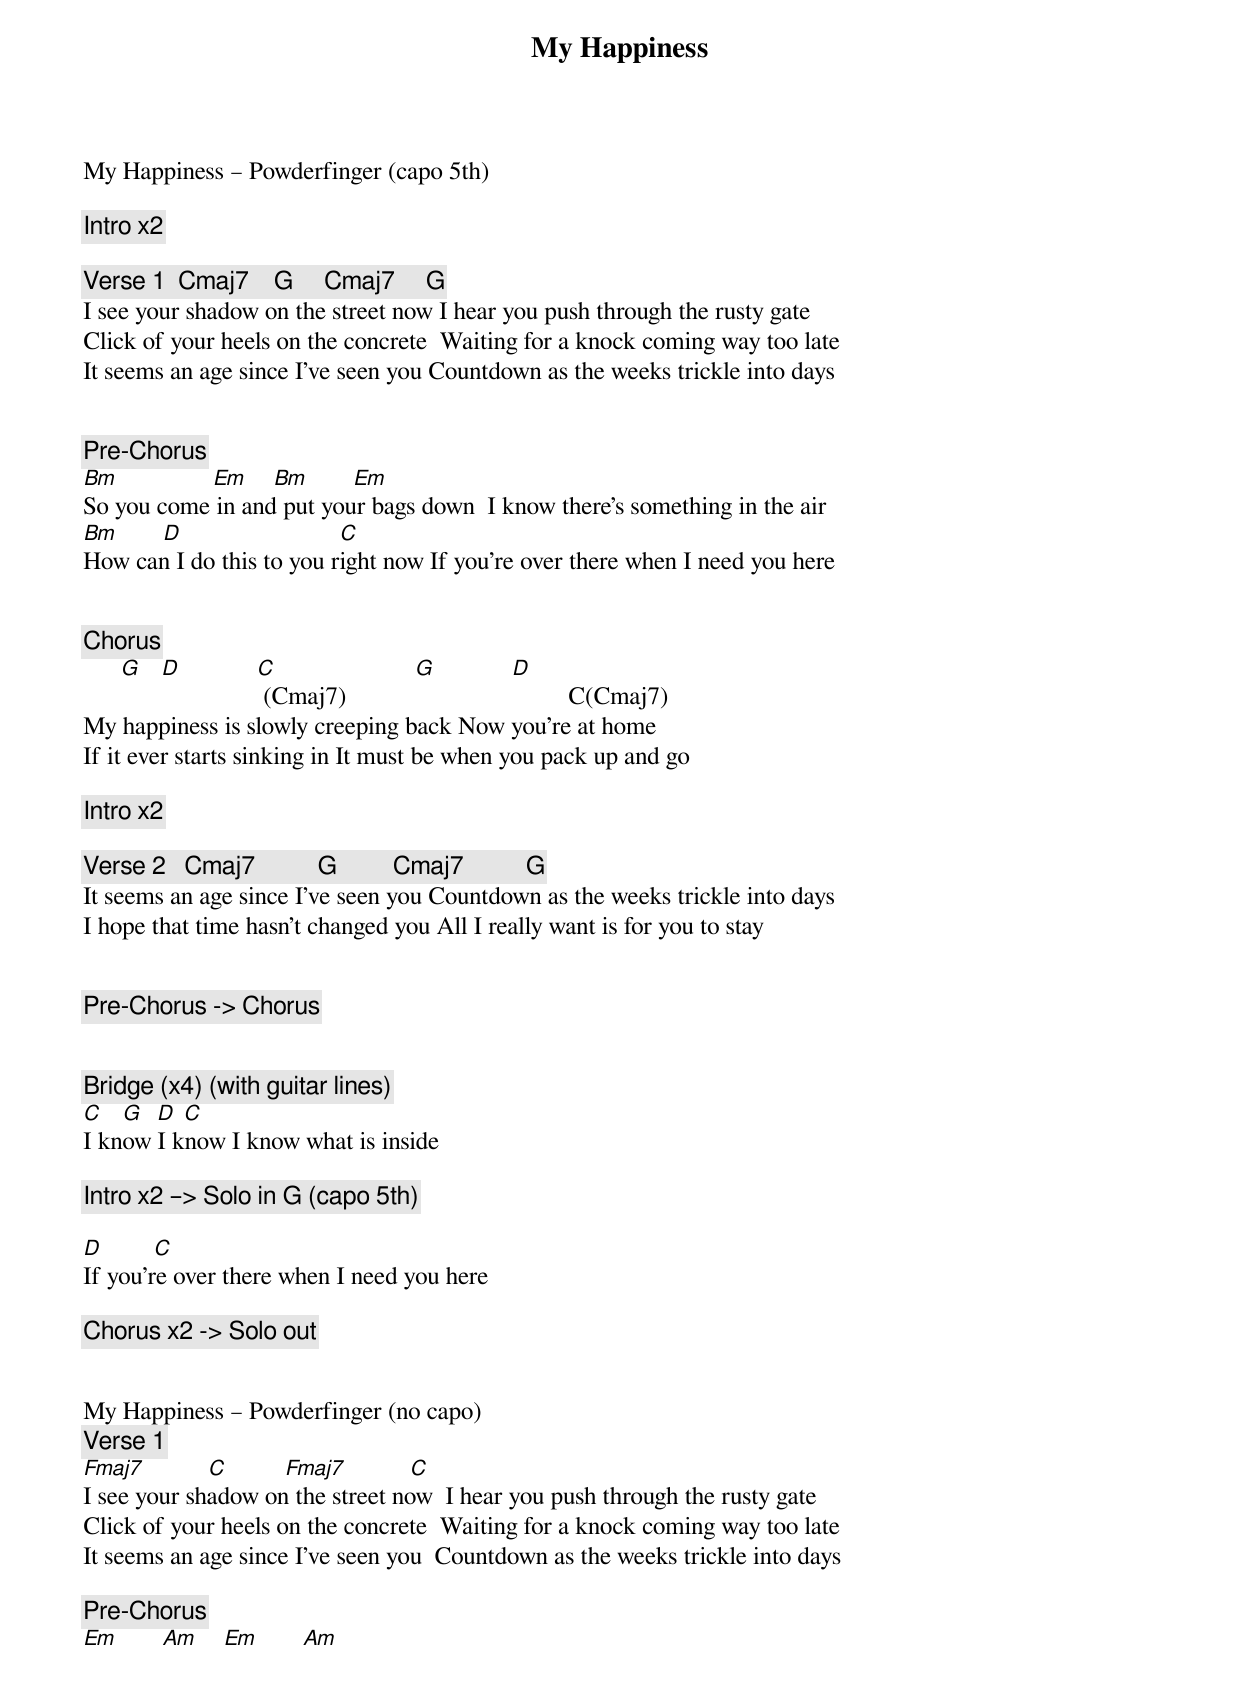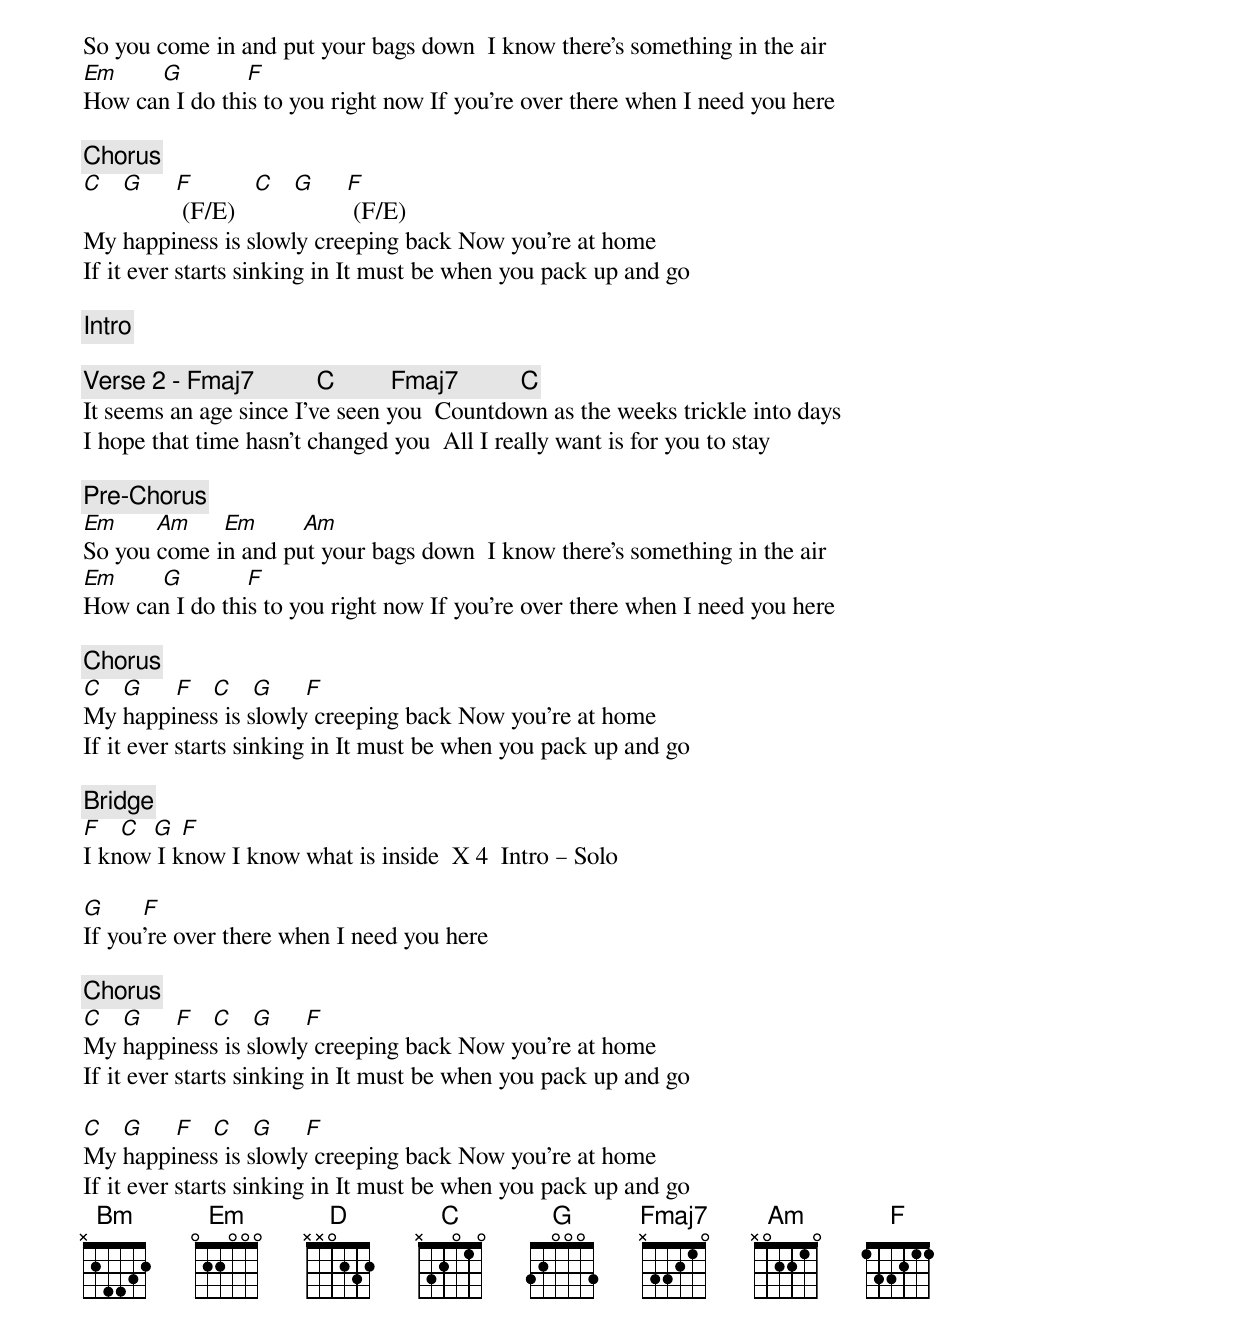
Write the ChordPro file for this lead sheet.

{title: My Happiness}
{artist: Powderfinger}
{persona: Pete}
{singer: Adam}
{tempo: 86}
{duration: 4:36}
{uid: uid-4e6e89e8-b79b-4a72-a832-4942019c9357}
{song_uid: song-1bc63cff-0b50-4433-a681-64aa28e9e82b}



My Happiness – Powderfinger (capo 5th)

{comment: Intro x2}

{comment: Verse 1  Cmaj7    G     Cmaj7     G}
I see your shadow on the street now	I hear you push through the rusty gate
Click of your heels on the concrete		Waiting for a knock coming way too late
It seems an age since I've seen you	Countdown as the weeks trickle into days


{comment: Pre-Chorus}
[Bm]  					        [Em]  		[Bm]  					[Em]
So you come in and put your bags down 	I know there's something in the air
[Bm]  					[D]   							               [C]
How can I do this to you right now If you're over there when I need you here


{comment: Chorus}
      [G]   [D]            [C] (Cmaj7)			        [G]            [D]  	      C(Cmaj7)
My happiness is slowly creeping back	Now you're at home
If it ever starts sinking in	It must be when you pack up and go

{comment: Intro x2}

{comment: Verse 2   Cmaj7          G         Cmaj7          G}
It seems an age since I've seen you	Countdown as the weeks trickle into days
I hope that time hasn't changed you	All I really want is for you to stay


{comment: Pre-Chorus -> Chorus}


{comment: Bridge (x4) (with guitar lines)}
[C]			[G]		[D]	[C]
I know I know I know what is inside

{comment: Intro x2 –> Solo in G (capo 5th)}

[D]								[C]
If you're over there when I need you here

{comment: Chorus x2 -> Solo out}


My Happiness – Powderfinger (no capo)
{comment: Verse 1}
[Fmaj7]          [C]         [Fmaj7]          [C]
I see your shadow on the street now		I hear you push through the rusty gate
Click of your heels on the concrete		Waiting for a knock coming way too late
It seems an age since I've seen you		Countdown as the weeks trickle into days

{comment: Pre-Chorus}
[Em]  					[Am]  		[Em]  					[Am]
So you come in and put your bags down 	I know there's something in the air
[Em]  					[G]   							[F]
How can I do this to you right now If you're over there when I need you here

{comment: Chorus}
[C]   [G]   		[F] (F/E)			[C]   [G]   		[F] (F/E)
My happiness is slowly creeping back	Now you're at home
If it ever starts sinking in	It must be when you pack up and go

{comment: Intro}

{comment: Verse 2 - Fmaj7          C         Fmaj7          C}
It seems an age since I've seen you		Countdown as the weeks trickle into days
I hope that time hasn't changed you		All I really want is for you to stay

{comment: Pre-Chorus}
[Em]  				[Am]  			[Em]  					[Am]
So you come in and put your bags down 	I know there's something in the air
[Em]  					[G]   							[F]
How can I do this to you right now If you're over there when I need you here

{comment: Chorus}
[C]   [G]   		[F]			[C]   [G]   		[F]
My happiness is slowly creeping back	Now you're at home
If it ever starts sinking in	It must be when you pack up and go

{comment: Bridge}
[F]			[C]		[G]	[F]
I know I know I know what is inside		X 4		Intro – Solo

[G]						[F]
If you're over there when I need you here

{comment: Chorus}
[C]   [G]   		[F]			[C]   [G]   		[F]
My happiness is slowly creeping back	Now you're at home
If it ever starts sinking in	It must be when you pack up and go

[C]   [G]   		[F]			[C]   [G]   		[F]
My happiness is slowly creeping back	Now you're at home
If it ever starts sinking in	It must be when you pack up and go
